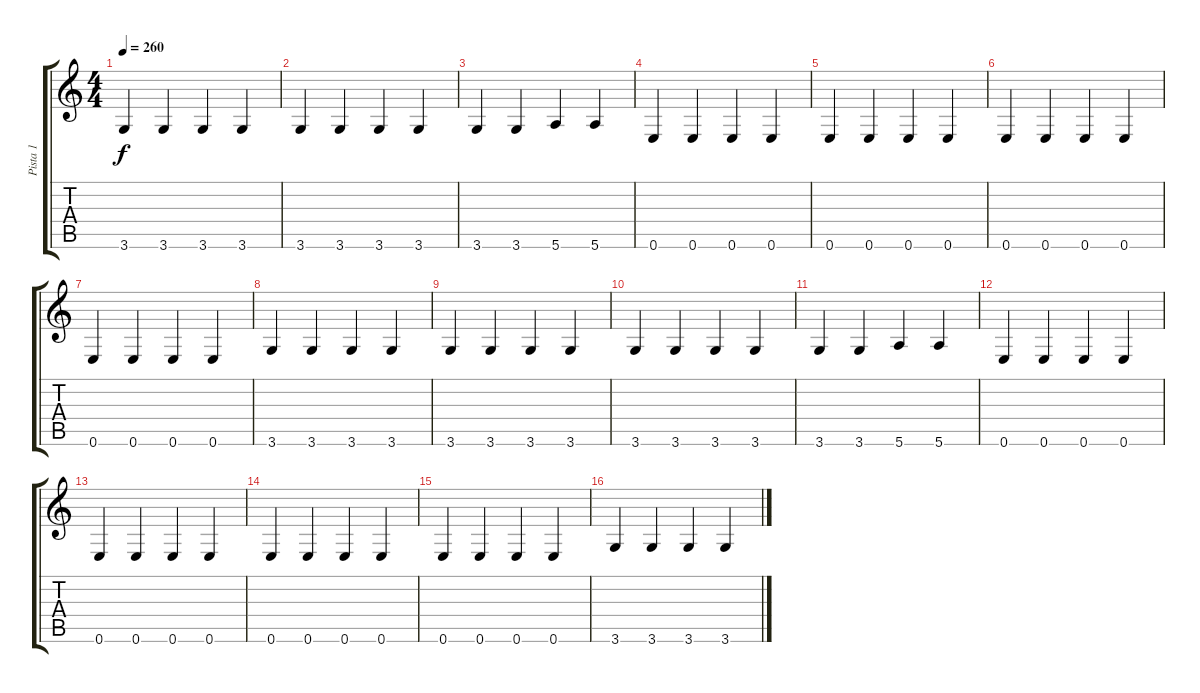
\track ("Pista 1" "Pista 1") {instrument electricguitarmuted}
\staff {score tabs}
\tuning (E4 B3 G3 D3 A2 E2) {hide}
\ts (4 4)
\tempo 260
\clef g2
\ks c
3.6.4{dy f} 3.6.4 3.6.4 3.6.4 |
3.6.4 3.6.4 3.6.4 3.6.4 |
3.6.4 3.6.4 5.6.4 5.6.4 |
0.6.4 0.6.4 0.6.4 0.6.4 |
0.6.4 0.6.4 0.6.4 0.6.4 |
0.6.4 0.6.4 0.6.4 0.6.4 |
0.6.4 0.6.4 0.6.4 0.6.4 |
3.6.4 3.6.4 3.6.4 3.6.4 |
3.6.4 3.6.4 3.6.4 3.6.4 |
3.6.4 3.6.4 3.6.4 3.6.4 |
3.6.4 3.6.4 5.6.4 5.6.4 |
0.6.4 0.6.4 0.6.4 0.6.4 |
0.6.4 0.6.4 0.6.4 0.6.4 |
0.6.4 0.6.4 0.6.4 0.6.4 |
0.6.4 0.6.4 0.6.4 0.6.4 |
3.6.4 3.6.4 3.6.4 3.6.4
